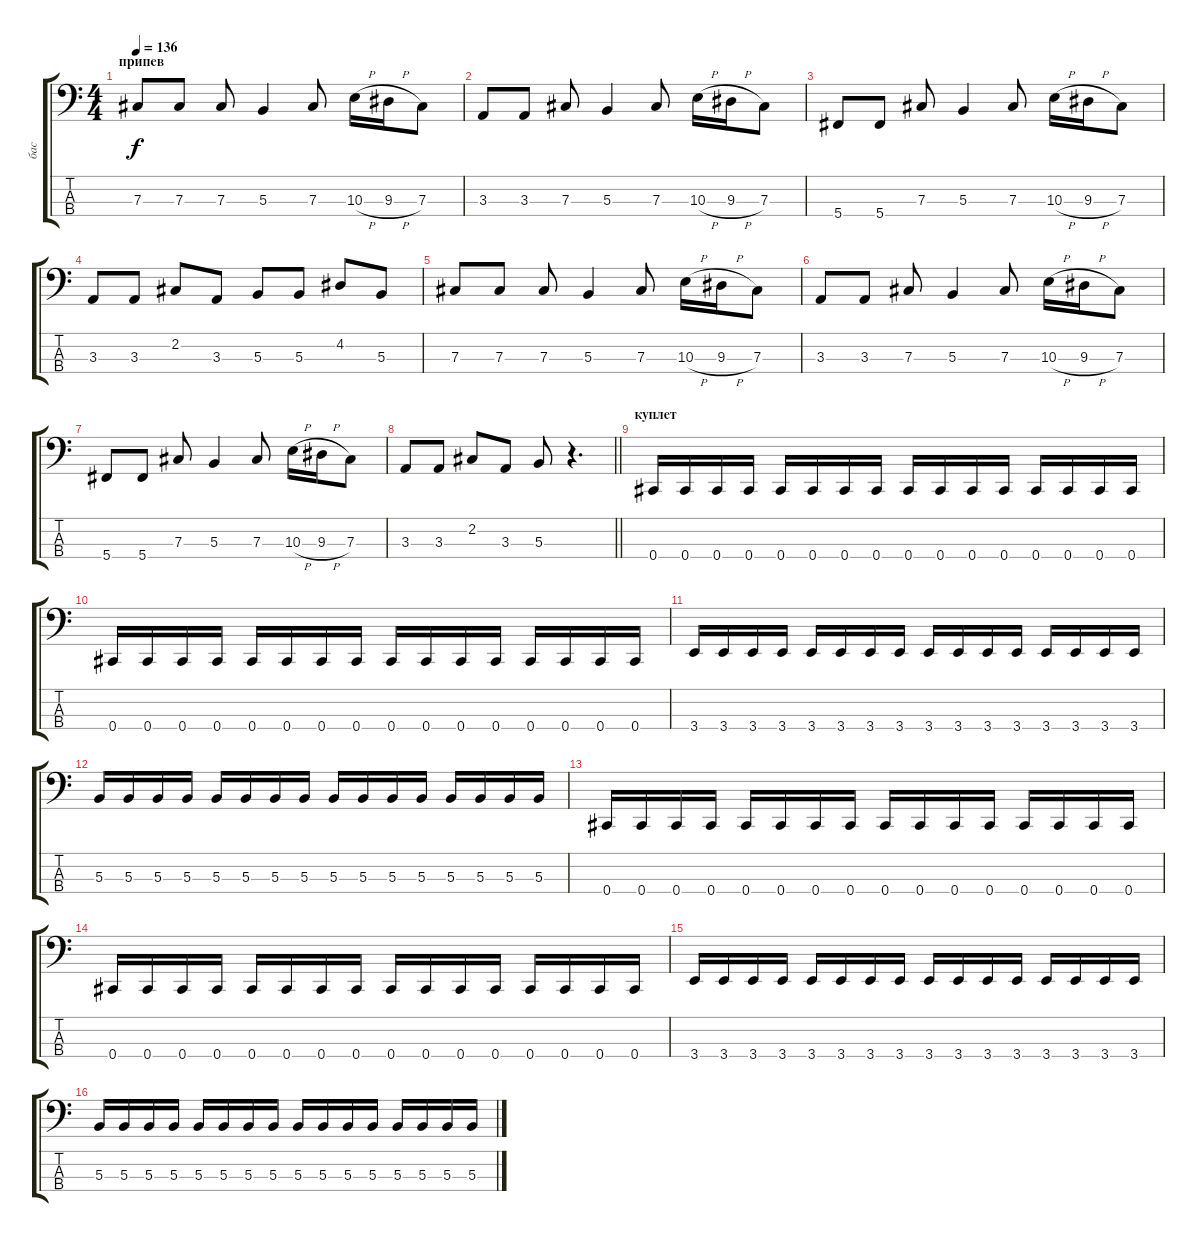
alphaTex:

\track ("бас" "бас") {instrument electricbassfinger}
\staff {score tabs}
\tuning (E2 B1 Gb1 Db1) {hide}
\ts (4 4)
\section ("" "припев")
\tempo 136
\clef f4
\ks c
7.3.8{dy f} 7.3.8 7.3.8 5.3.4 7.3.8 10.3{h}.16 9.3{h}.16 7.3.8 |
3.3.8 3.3.8 7.3.8 5.3.4 7.3.8 10.3{h}.16 9.3{h}.16 7.3.8 |
5.4.8 5.4.8 7.3.8 5.3.4 7.3.8 10.3{h}.16 9.3{h}.16 7.3.8 |
3.3.8 3.3.8 2.2.8 3.3.8 5.3.8 5.3.8 4.2.8 5.3.8 |
7.3.8 7.3.8 7.3.8 5.3.4 7.3.8 10.3{h}.16 9.3{h}.16 7.3.8 |
3.3.8 3.3.8 7.3.8 5.3.4 7.3.8 10.3{h}.16 9.3{h}.16 7.3.8 |
5.4.8 5.4.8 7.3.8 5.3.4 7.3.8 10.3{h}.16 9.3{h}.16 7.3.8 |
\barLineRight lightlight
3.3.8 3.3.8 2.2.8 3.3.8 5.3.8 r.4{d} |
\section ("" "куплет")
0.4.16 0.4.16 0.4.16 0.4.16 0.4.16 0.4.16 0.4.16 0.4.16 0.4.16 0.4.16 0.4.16 0.4.16 0.4.16 0.4.16 0.4.16 0.4.16 |
0.4.16 0.4.16 0.4.16 0.4.16 0.4.16 0.4.16 0.4.16 0.4.16 0.4.16 0.4.16 0.4.16 0.4.16 0.4.16 0.4.16 0.4.16 0.4.16 |
3.4.16 3.4.16 3.4.16 3.4.16 3.4.16 3.4.16 3.4.16 3.4.16 3.4.16 3.4.16 3.4.16 3.4.16 3.4.16 3.4.16 3.4.16 3.4.16 |
5.3.16 5.3.16 5.3.16 5.3.16 5.3.16 5.3.16 5.3.16 5.3.16 5.3.16 5.3.16 5.3.16 5.3.16 5.3.16 5.3.16 5.3.16 5.3.16 |
0.4.16 0.4.16 0.4.16 0.4.16 0.4.16 0.4.16 0.4.16 0.4.16 0.4.16 0.4.16 0.4.16 0.4.16 0.4.16 0.4.16 0.4.16 0.4.16 |
0.4.16 0.4.16 0.4.16 0.4.16 0.4.16 0.4.16 0.4.16 0.4.16 0.4.16 0.4.16 0.4.16 0.4.16 0.4.16 0.4.16 0.4.16 0.4.16 |
3.4.16 3.4.16 3.4.16 3.4.16 3.4.16 3.4.16 3.4.16 3.4.16 3.4.16 3.4.16 3.4.16 3.4.16 3.4.16 3.4.16 3.4.16 3.4.16 |
5.3.16 5.3.16 5.3.16 5.3.16 5.3.16 5.3.16 5.3.16 5.3.16 5.3.16 5.3.16 5.3.16 5.3.16 5.3.16 5.3.16 5.3.16 5.3.16
